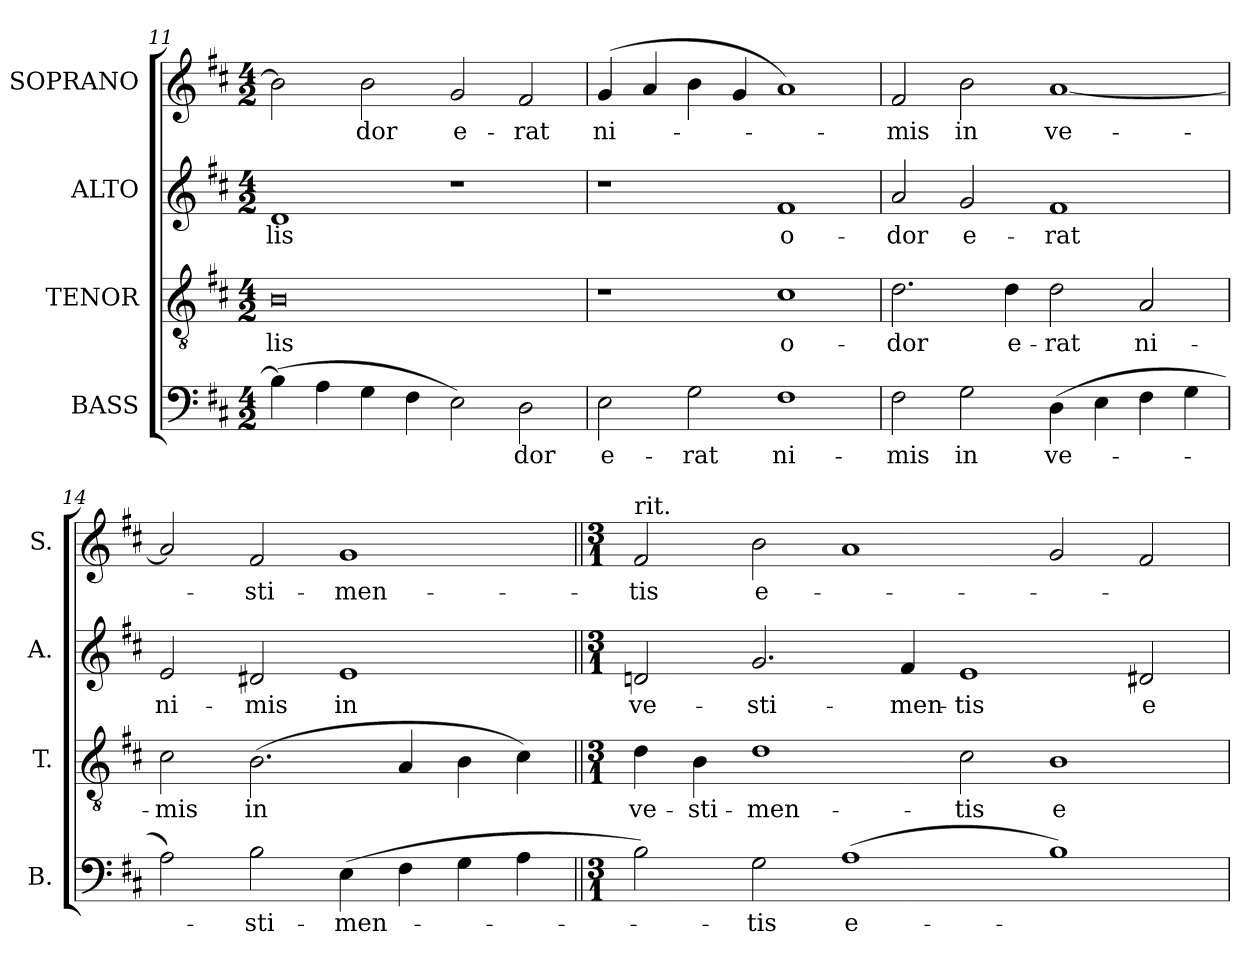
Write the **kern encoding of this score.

**kern	**text	**kern	**text	**kern	**text	**kern	**text
*part4	*part4	*part3	*part3	*part2	*part2	*part1	*part1
*staff4	*staff4	*staff3	*staff3	*staff2	*staff2	*staff1	*staff1
*I"BASS	*	*I"TENOR	*	*I"ALTO	*	*I"SOPRANO	*
*I'B.	*	*I'T.	*	*I'A.	*	*I'S.	*
*clefF4	*	*clefGv2	*	*clefG2	*	*clefG2	*
*	*	*ITrd7c12	*	*	*	*	*
*k[f#c#]	*	*k[f#c#]	*	*k[f#c#]	*	*k[f#c#]	*
*D:	*	*D:	*	*D:	*	*D:	*
*M4/2	*	*M4/2	*	*M4/2	*	*M4/2	*
=11	=11	=11	=11	=11	=11	=11	=11
!	!	!	!LO:LY:b:color=#000000	!	!	!	!
!	!	!	!	!	!LO:LY:b:color=#000000	!	!
(4Bi\]	.	0BBi	-lis	1di	-lis	2bi\]	.
4Ai\	.	.	.	.	.	.	.
!	!	!	!	!	!	!	!LO:LY:b:color=#000000
4Gi\	.	.	.	.	.	2bi\	-dor
4F#i\	.	.	.	.	.	.	.
!	!	!	!	!	!	!	!LO:LY:b:color=#000000
2Ei\)	.	.	.	1r	.	2gi/	e-
!	!LO:LY:b:color=#000000	!	!	!	!	!	!
!	!	!	!	!	!	!	!LO:LY:b:color=#000000
2Di\	-dor	.	.	.	.	2f#i/	-rat
=12	=12	=12	=12	=12	=12	=12	=12
!	!LO:LY:b:color=#000000	!	!	!	!	!	!
!	!	!	!	!	!	!	!LO:LY:b:color=#000000
2Ei\	e-	1r	.	1r	.	(4gi/	ni-
.	.	.	.	.	.	4ai/	.
!	!LO:LY:b:color=#000000	!	!	!	!	!	!
2Gi\	-rat	.	.	.	.	4bi\	.
.	.	.	.	.	.	4gi/	.
!	!LO:LY:b:color=#000000	!	!	!	!	!	!
!	!	!	!LO:LY:b:color=#000000	!	!	!	!
!	!	!	!	!	!LO:LY:b:color=#000000	!	!
1F#i	ni-	1C#i	o-	1f#i	o-	1ai)	.
!!LO:LB:g=z
=13	=13	=13	=13	=13	=13	=13	=13
!	!LO:LY:b:color=#000000	!	!	!	!	!	!
!	!	!	!LO:LY:b:color=#000000	!	!	!	!
!	!	!	!	!	!LO:LY:b:color=#000000	!	!
!	!	!	!	!	!	!	!LO:LY:b:color=#000000
2F#i\	-mis	2.Di\	-dor	2ai/	-dor	2f#i/	-mis
!	!LO:LY:b:color=#000000	!	!	!	!	!	!
!	!	!	!	!	!LO:LY:b:color=#000000	!	!
!	!	!	!	!	!	!	!LO:LY:b:color=#000000
2Gi\	in	.	.	2gi/	e-	2bi\	in
!	!	!	!LO:LY:b:color=#000000	!	!	!	!
.	.	4Di\	e-	.	.	.	.
!	!LO:LY:b:color=#000000	!	!	!	!	!	!
!	!	!	!LO:LY:b:color=#000000	!	!	!	!
!	!	!	!	!	!LO:LY:b:color=#000000	!	!
!	!	!	!	!	!	!	!LO:LY:b:color=#000000
(4Di\	ve-	2Di\	-rat	1f#i	-rat	[1ai	ve-
4Ei\	.	.	.	.	.	.	.
!	!	!	!LO:LY:b:color=#000000	!	!	!	!
4F#i\	.	2AAi/	ni-	.	.	.	.
4Gi\	.	.	.	.	.	.	.
=14	=14	=14	=14	=14	=14	=14	=14
!	!	!	!LO:LY:b:color=#000000	!	!	!	!
!	!	!	!	!	!LO:LY:b:color=#000000	!	!
2Ai\)	.	2C#i\	-mis	2ei/	ni-	2ai/]	.
!	!LO:LY:b:color=#000000	!	!	!	!	!	!
!	!	!	!LO:LY:b:color=#000000	!	!	!	!
!	!	!	!	!	!LO:LY:b:color=#000000	!	!
!	!	!	!	!	!	!	!LO:LY:b:color=#000000
2Bi\	-sti-	(2.BBi\	in	2d#Xi/	-mis	2f#i/	-sti-
!	!LO:LY:b:color=#000000	!	!	!	!	!	!
!	!	!	!	!	!LO:LY:b:color=#000000	!	!
!	!	!	!	!	!	!	!LO:LY:b:color=#000000
(4Ei\	-men-	.	.	1ei	in	1gi	-men-
4F#i\	.	4AAi/	.	.	.	.	.
4Gi\	.	4BBi\	.	.	.	.	.
4Ai\	.	4C#i\)	.	.	.	.	.
=15||	=15||	=15||	=15||	=15||	=15||	=15||	=15||
*M3/1	*	*M3/1	*	*M3/1	*	*M3/1	*
!	!	!	!LO:LY:b:color=#000000	!	!	!	!
!	!	!	!	!	!LO:LY:b:color=#000000	!	!
!	!	!	!	!	!	!LO:TX:t=rit.	!
!	!	!	!	!	!	!	!LO:LY:b:color=#000000
2Bi\)	.	4Di\	ve-	2dni/	ve-	2f#i/	-tis
!	!	!	!LO:LY:b:color=#000000	!	!	!	!
.	.	4BBi\	-sti-	.	.	.	.
!	!LO:LY:b:color=#000000	!	!	!	!	!	!
!	!	!	!LO:LY:b:color=#000000	!	!	!	!
!	!	!	!	!	!LO:LY:b:color=#000000	!	!
!	!	!	!	!	!	!	!LO:LY:b:color=#000000
2Gi\	-tis	1Di	-men-	2.gi/	-sti-	2bi\	e-
!	!LO:LY:b:color=#000000	!	!	!	!	!	!
(1Ai	e-	.	.	.	.	1ai	.
!	!	!	!	!	!LO:LY:b:color=#000000	!	!
.	.	.	.	4f#i/	-men-	.	.
!	!	!	!LO:LY:b:color=#000000	!	!	!	!
!	!	!	!	!	!LO:LY:b:color=#000000	!	!
.	.	2C#i\	-tis	1ei	-tis	.	.
!	!	!	!LO:LY:b:color=#000000	!	!	!	!
1Bi)	.	1BBi	e-	.	.	2gi/	.
!	!	!	!	!	!LO:LY:b:color=#000000	!	!
.	.	.	.	2d#Xi/	e-	2f#i/	.
=	=	=	=	=	=	=	=
*-	*-	*-	*-	*-	*-	*-	*-
